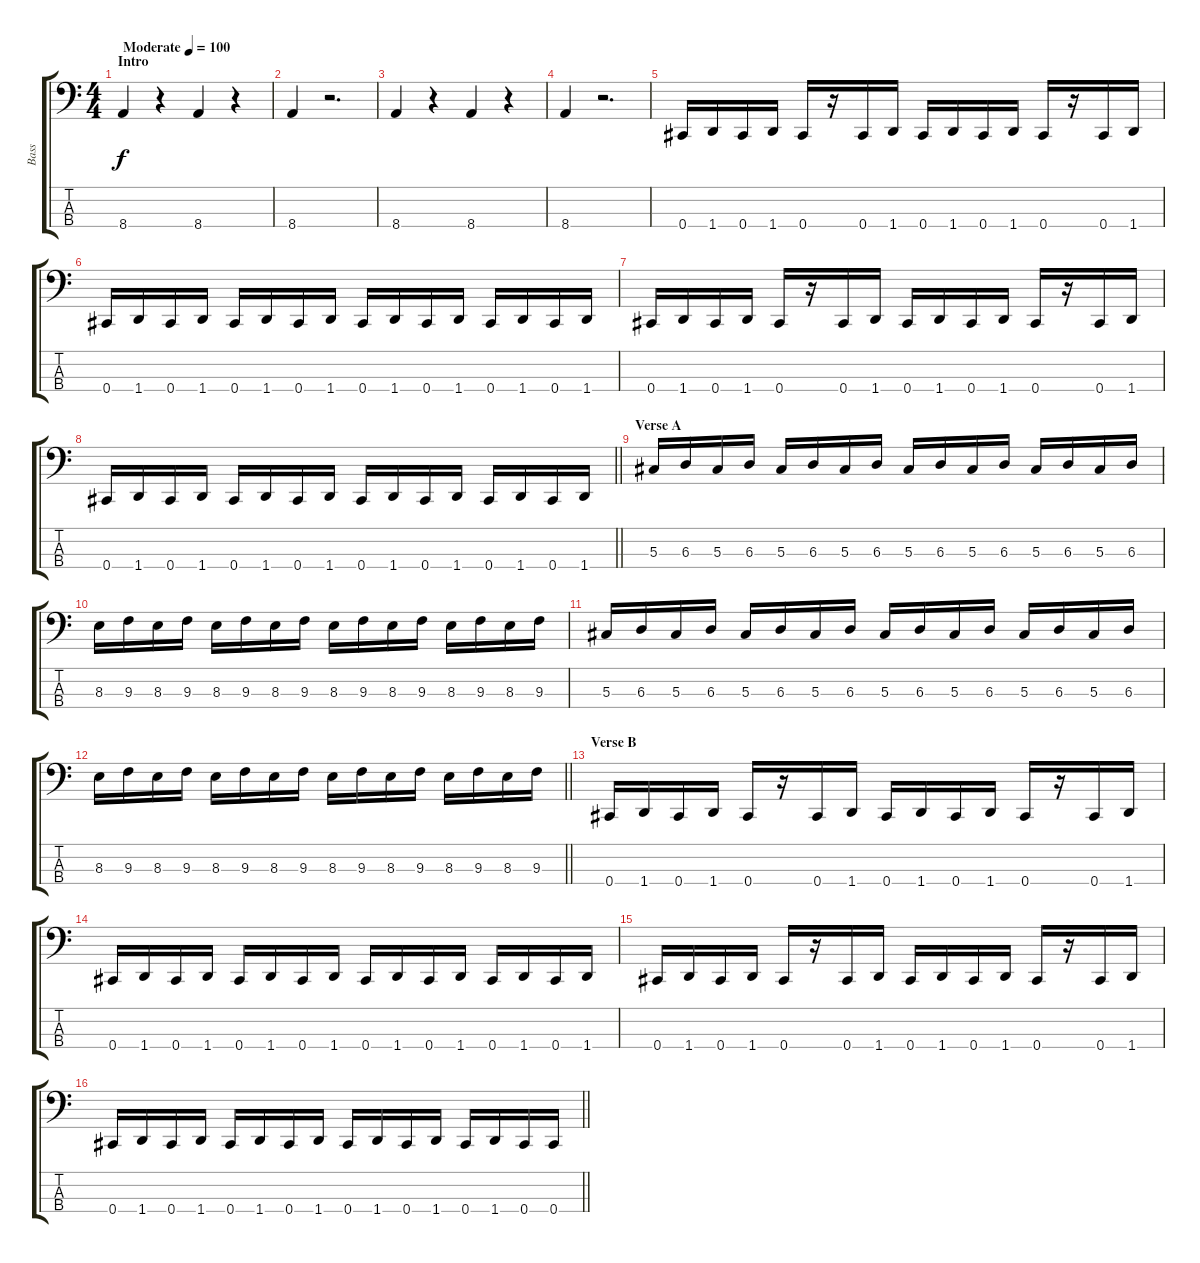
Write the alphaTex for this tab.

\track ("Bass" "Bass") {instrument electricbassfinger}
\staff {score tabs}
\tuning (Gb2 Db2 Ab1 Db1) {hide}
\ts (4 4)
\section ("" "Intro")
\tempo (100 "Moderate")
\clef f4
\ks c
8.4.4{dy f instrument electricbassfinger} r.4 8.4.4 r.4 |
8.4.4 r.2{d} |
8.4.4 r.4 8.4.4 r.4 |
8.4.4 r.2{d} |
0.4.16 1.4.16 0.4.16 1.4.16 0.4.16 r.16 0.4.16 1.4.16 0.4.16 1.4.16 0.4.16 1.4.16 0.4.16 r.16 0.4.16 1.4.16 |
0.4.16 1.4.16 0.4.16 1.4.16 0.4.16 1.4.16 0.4.16 1.4.16 0.4.16 1.4.16 0.4.16 1.4.16 0.4.16 1.4.16 0.4.16 1.4.16 |
0.4.16 1.4.16 0.4.16 1.4.16 0.4.16 r.16 0.4.16 1.4.16 0.4.16 1.4.16 0.4.16 1.4.16 0.4.16 r.16 0.4.16 1.4.16 |
\barLineRight lightlight
0.4.16 1.4.16 0.4.16 1.4.16 0.4.16 1.4.16 0.4.16 1.4.16 0.4.16 1.4.16 0.4.16 1.4.16 0.4.16 1.4.16 0.4.16 1.4.16 |
\section ("" "Verse A")
5.3.16 6.3.16 5.3.16 6.3.16 5.3.16 6.3.16 5.3.16 6.3.16 5.3.16 6.3.16 5.3.16 6.3.16 5.3.16 6.3.16 5.3.16 6.3.16 |
8.3.16 9.3.16 8.3.16 9.3.16 8.3.16 9.3.16 8.3.16 9.3.16 8.3.16 9.3.16 8.3.16 9.3.16 8.3.16 9.3.16 8.3.16 9.3.16 |
5.3.16 6.3.16 5.3.16 6.3.16 5.3.16 6.3.16 5.3.16 6.3.16 5.3.16 6.3.16 5.3.16 6.3.16 5.3.16 6.3.16 5.3.16 6.3.16 |
\barLineRight lightlight
8.3.16 9.3.16 8.3.16 9.3.16 8.3.16 9.3.16 8.3.16 9.3.16 8.3.16 9.3.16 8.3.16 9.3.16 8.3.16 9.3.16 8.3.16 9.3.16 |
\section ("" "Verse B")
0.4.16 1.4.16 0.4.16 1.4.16 0.4.16 r.16 0.4.16 1.4.16 0.4.16 1.4.16 0.4.16 1.4.16 0.4.16 r.16 0.4.16 1.4.16 |
0.4.16 1.4.16 0.4.16 1.4.16 0.4.16 1.4.16 0.4.16 1.4.16 0.4.16 1.4.16 0.4.16 1.4.16 0.4.16 1.4.16 0.4.16 1.4.16 |
0.4.16 1.4.16 0.4.16 1.4.16 0.4.16 r.16 0.4.16 1.4.16 0.4.16 1.4.16 0.4.16 1.4.16 0.4.16 r.16 0.4.16 1.4.16 |
\barLineRight lightlight
0.4.16 1.4.16 0.4.16 1.4.16 0.4.16 1.4.16 0.4.16 1.4.16 0.4.16 1.4.16 0.4.16 1.4.16 0.4.16 1.4.16 0.4.16 0.4.16
